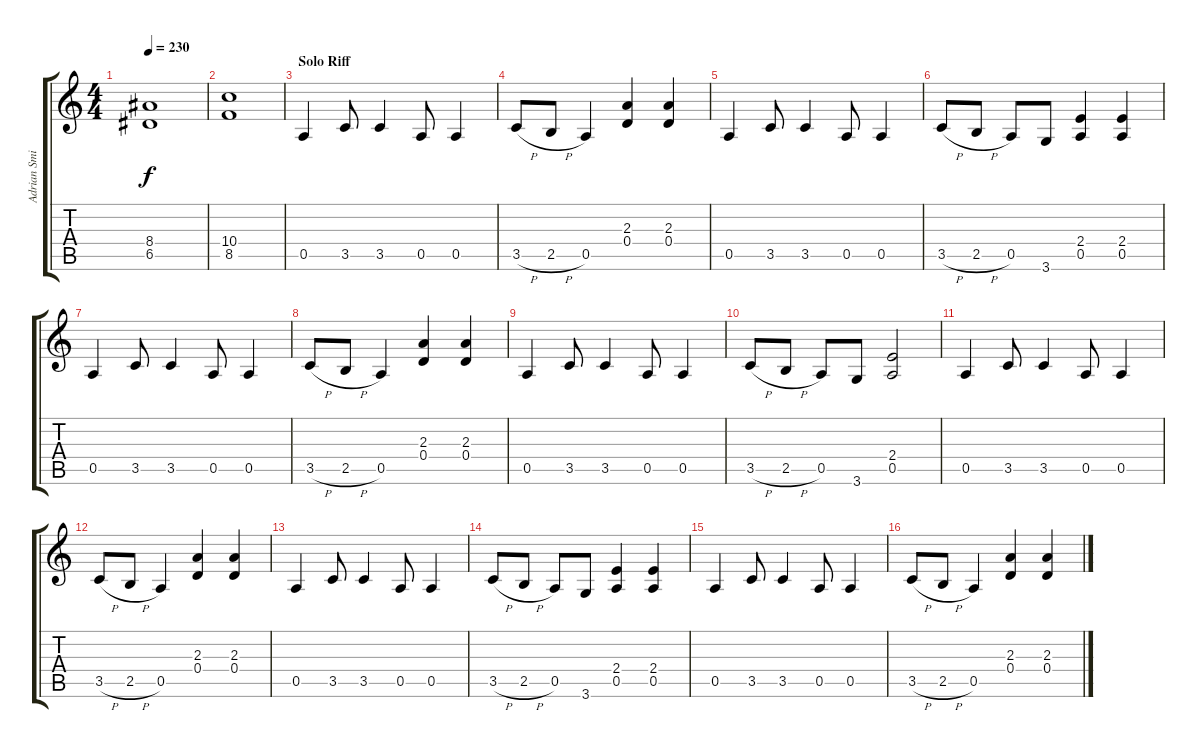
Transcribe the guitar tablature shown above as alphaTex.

\track ("Adrian Smith" "Adrian Smi") {instrument distortionguitar}
\staff {score tabs}
\tuning (E4 B3 G3 D3 A2 E2) {hide}
\ts (4 4)
\tempo 230
\clef g2
\ks c
(8.4 6.5).1{dy f} |
(10.4 8.5).1 |
\section ("" "Solo Riff")
0.5.4 3.5.8 3.5.4 0.5.8 0.5.4 |
3.5{h}.8 2.5{h}.8 0.5.4 (2.3 0.4).4 (2.3 0.4).4 |
0.5.4 3.5.8 3.5.4 0.5.8 0.5.4 |
3.5{h}.8 2.5{h}.8 0.5.8 3.6.8 (2.4 0.5).4 (2.4 0.5).4 |
0.5.4 3.5.8 3.5.4 0.5.8 0.5.4 |
3.5{h}.8 2.5{h}.8 0.5.4 (2.3 0.4).4 (2.3 0.4).4 |
0.5.4 3.5.8 3.5.4 0.5.8 0.5.4 |
3.5{h}.8 2.5{h}.8 0.5.8 3.6.8 (2.4 0.5).2 |
0.5.4 3.5.8 3.5.4 0.5.8 0.5.4 |
3.5{h}.8 2.5{h}.8 0.5.4 (2.3 0.4).4 (2.3 0.4).4 |
0.5.4 3.5.8 3.5.4 0.5.8 0.5.4 |
3.5{h}.8 2.5{h}.8 0.5.8 3.6.8 (2.4 0.5).4 (2.4 0.5).4 |
0.5.4 3.5.8 3.5.4 0.5.8 0.5.4 |
3.5{h}.8 2.5{h}.8 0.5.4 (2.3 0.4).4 (2.3 0.4).4
